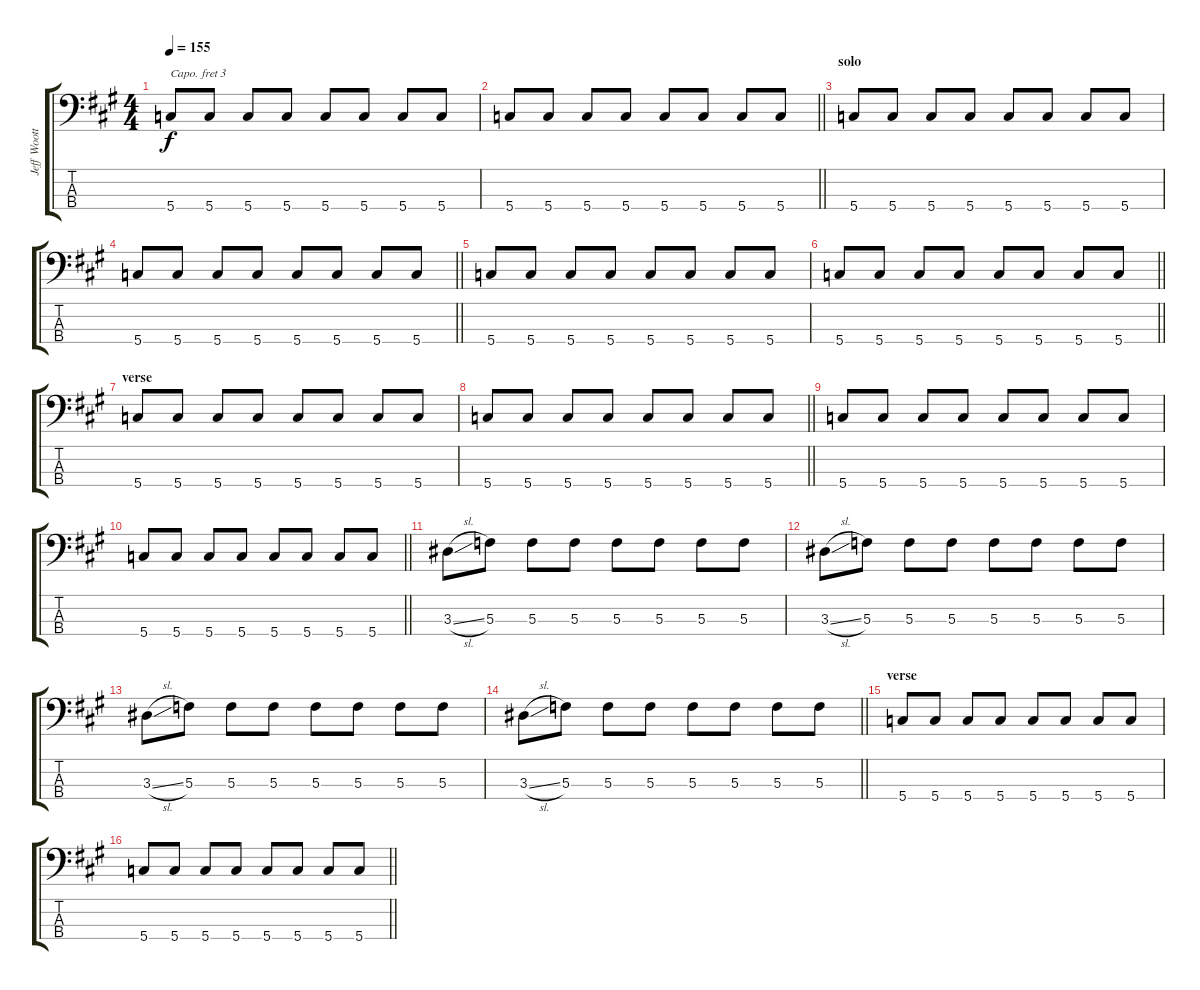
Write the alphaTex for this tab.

\track ("Jeff Wootton" "Jeff Woott") {instrument electricbassfinger}
\staff {score tabs}
\capo 3
\tuning (G2 D2 A1 E1) {hide}
\ts (4 4)
\tempo 155
\clef f4
\ks a
5.4.8{dy f} 5.4.8 5.4.8 5.4.8 5.4.8 5.4.8 5.4.8 5.4.8 |
\barLineRight lightlight
5.4.8 5.4.8 5.4.8 5.4.8 5.4.8 5.4.8 5.4.8 5.4.8 |
\section ("" "solo")
5.4.8 5.4.8 5.4.8 5.4.8 5.4.8 5.4.8 5.4.8 5.4.8 |
\barLineRight lightlight
5.4.8 5.4.8 5.4.8 5.4.8 5.4.8 5.4.8 5.4.8 5.4.8 |
5.4.8 5.4.8 5.4.8 5.4.8 5.4.8 5.4.8 5.4.8 5.4.8 |
\barLineRight lightlight
5.4.8 5.4.8 5.4.8 5.4.8 5.4.8 5.4.8 5.4.8 5.4.8 |
\section ("" "verse")
5.4.8 5.4.8 5.4.8 5.4.8 5.4.8 5.4.8 5.4.8 5.4.8 |
\barLineRight lightlight
5.4.8 5.4.8 5.4.8 5.4.8 5.4.8 5.4.8 5.4.8 5.4.8 |
5.4.8 5.4.8 5.4.8 5.4.8 5.4.8 5.4.8 5.4.8 5.4.8 |
\barLineRight lightlight
5.4.8 5.4.8 5.4.8 5.4.8 5.4.8 5.4.8 5.4.8 5.4.8 |
3.3{sl}.8 5.3.8 5.3.8 5.3.8 5.3.8 5.3.8 5.3.8 5.3.8 |
3.3{sl}.8 5.3.8 5.3.8 5.3.8 5.3.8 5.3.8 5.3.8 5.3.8 |
3.3{sl}.8 5.3.8 5.3.8 5.3.8 5.3.8 5.3.8 5.3.8 5.3.8 |
\barLineRight lightlight
3.3{sl}.8 5.3.8 5.3.8 5.3.8 5.3.8 5.3.8 5.3.8 5.3.8 |
\section ("" "verse")
5.4.8 5.4.8 5.4.8 5.4.8 5.4.8 5.4.8 5.4.8 5.4.8 |
\barLineRight lightlight
5.4.8 5.4.8 5.4.8 5.4.8 5.4.8 5.4.8 5.4.8 5.4.8
